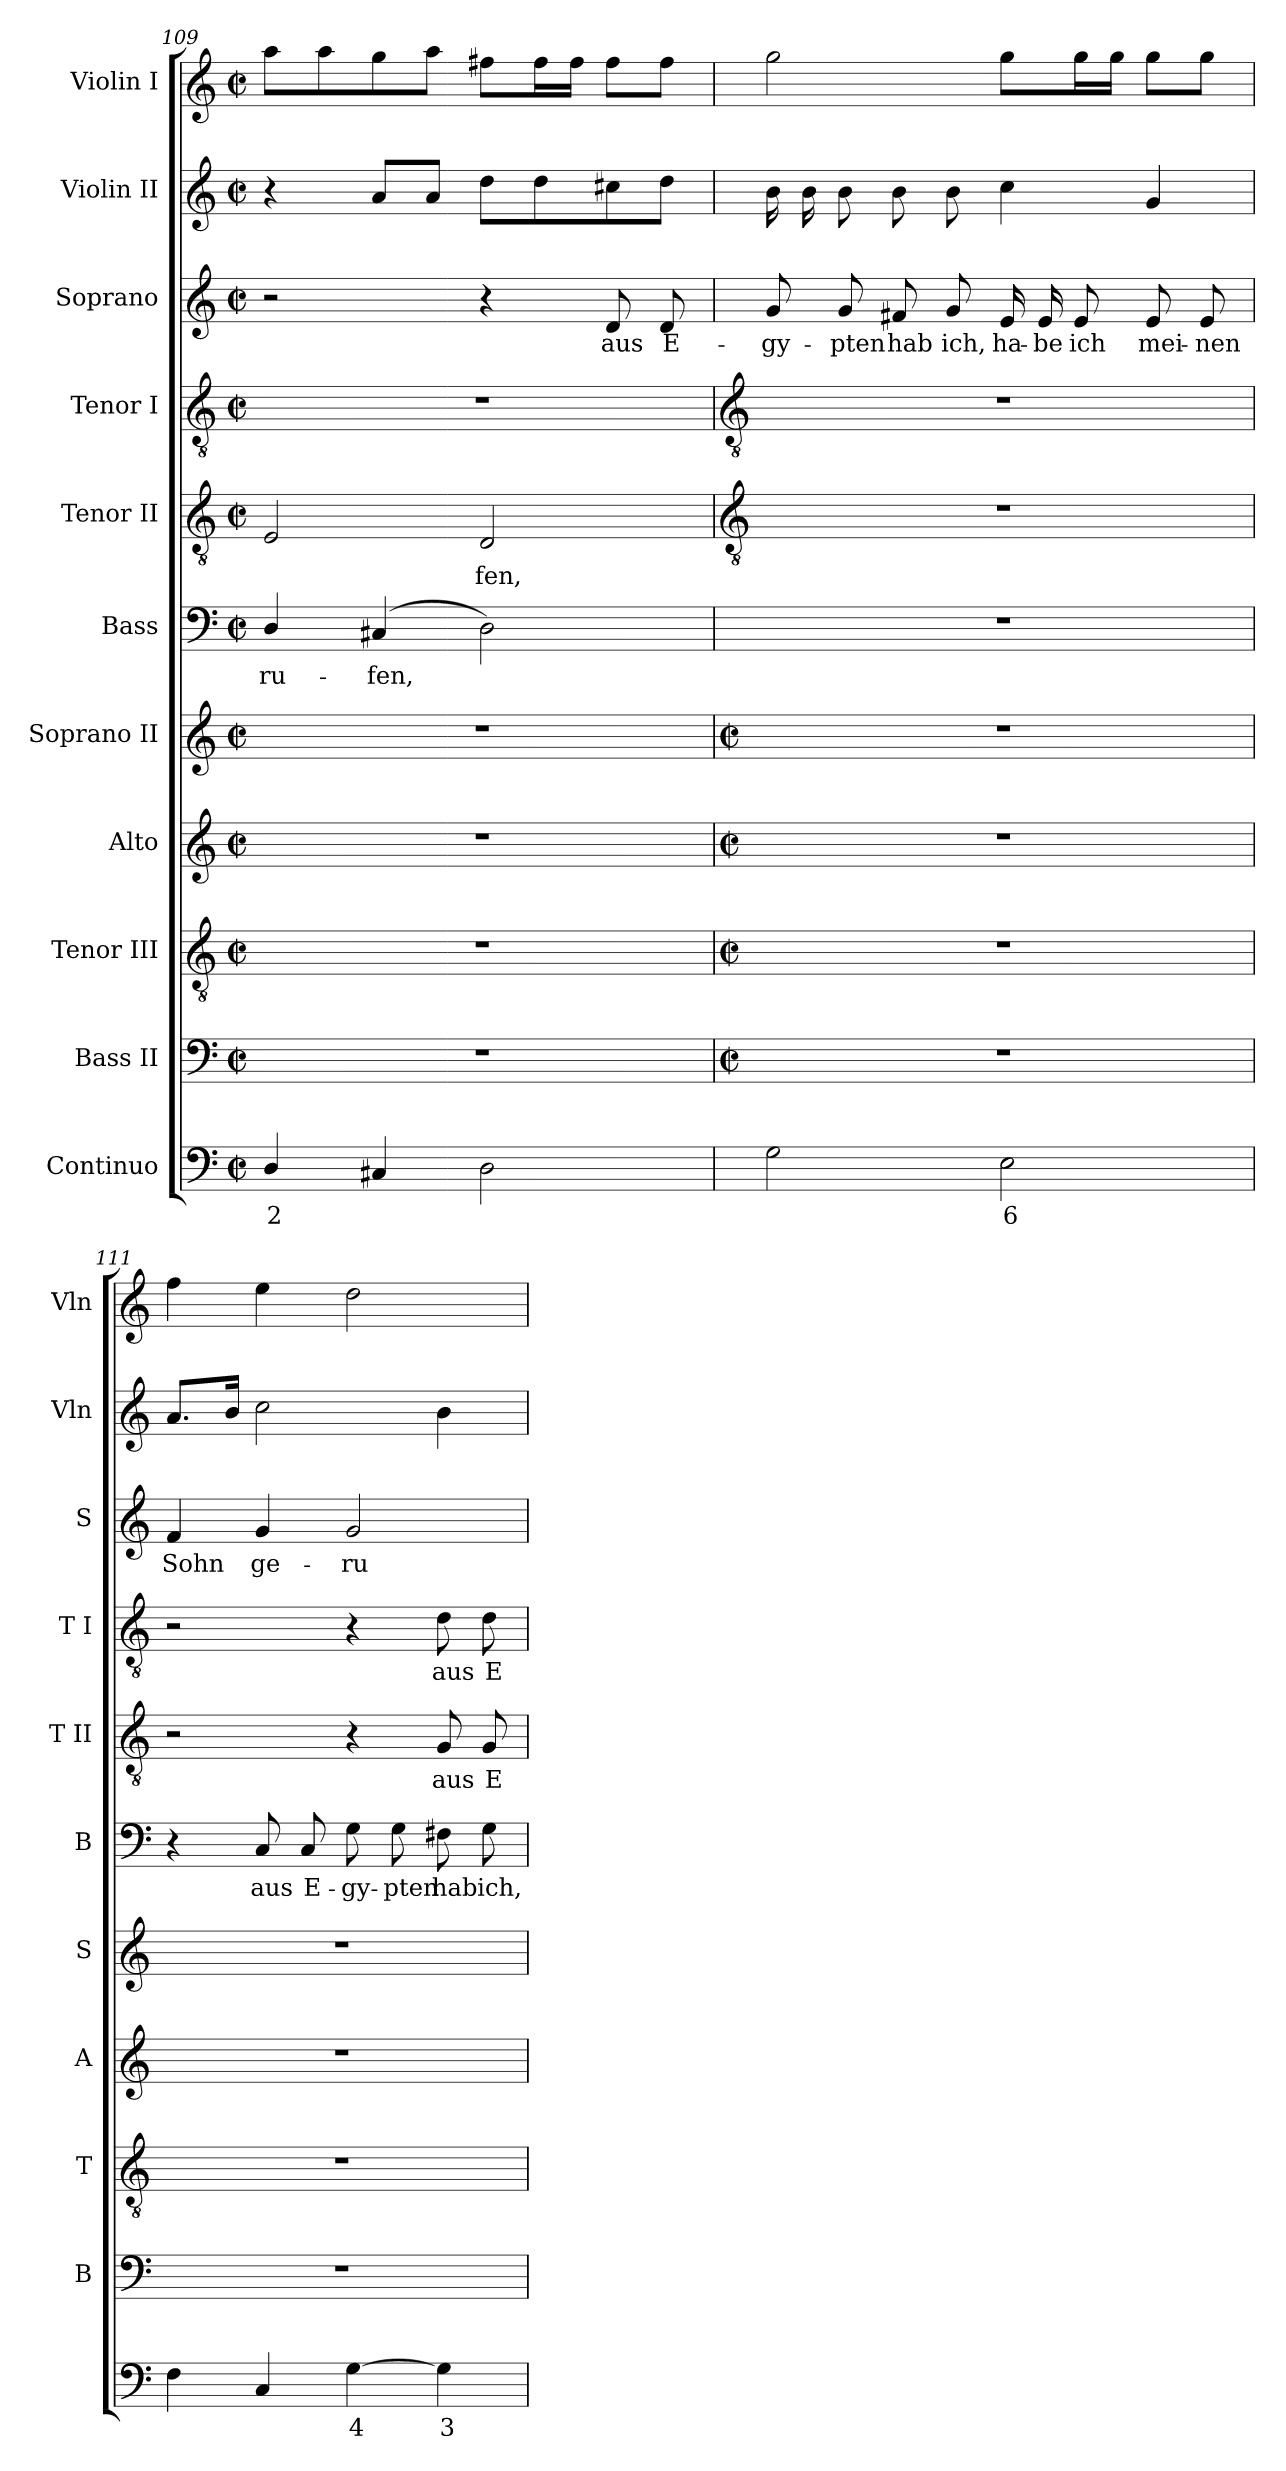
**kern	**text	**kern	**kern	**kern	**kern	**kern	**text	**kern	**text	**kern	**text	**kern	**text	**kern	**kern
*part11	*part11	*part10	*part9	*part8	*part7	*part6	*part6	*part5	*part5	*part4	*part4	*part3	*part3	*part2	*part1
*staff11	*staff11	*staff10	*staff9	*staff8	*staff7	*staff6	*staff6	*staff5	*staff5	*staff4	*staff4	*staff3	*staff3	*staff2	*staff1
*I"Continuo	*	*I"Bass II	*I"Tenor III	*I"Alto	*I"Soprano II	*I"Bass	*	*I"Tenor II	*	*I"Tenor I	*	*I"Soprano	*	*I"Violin II	*I"Violin I
*	*	*I'B	*I'T	*I'A	*I'S	*I'B	*	*I'T II	*	*I'T I	*	*I'S	*	*I'Vln	*I'Vln
*clefF4	*	*clefF4	*clefGv2	*clefG2	*clefG2	*clefF4	*	*clefGv2	*	*clefGv2	*	*clefG2	*	*clefG2	*clefG2
*k[]	*	*k[]	*k[]	*k[]	*k[]	*k[]	*	*k[]	*	*k[]	*	*k[]	*	*k[]	*k[]
*C:	*	*C:	*C:	*C:	*C:	*C:	*	*C:	*	*C:	*	*C:	*	*C:	*C:
*M2/2	*	*M2/2	*M2/2	*M2/2	*M2/2	*M2/2	*	*M2/2	*	*M2/2	*	*M2/2	*	*M2/2	*M2/2
*met(c|)	*	*met(c|)	*met(c|)	*met(c|)	*met(c|)	*met(c|)	*	*met(c|)	*	*met(c|)	*	*met(c|)	*	*met(c|)	*met(c|)
=109	=109	=109	=109	=109	=109	=109	=109	=109	=109	=109	=109	=109	=109	=109	=109
!	!LO:LY:b	!	!	!	!	!	!LO:LY:b	!	!	!	!	!	!	!	!
4D/	2	1r	1r	1r	1r	4D/	-ru-	2E	.	1r	.	2r	.	4r	8aaL
.	.	.	.	.	.	.	.	.	.	.	.	.	.	.	8aa
!	!	!	!	!	!	!	!LO:LY:b	!	!	!	!	!	!	!	!
4C#X	.	.	.	.	.	(<4C#X	-fen,	.	.	.	.	.	.	8aL	8gg
.	.	.	.	.	.	.	.	.	.	.	.	.	.	8aJ	8aaJ
!	!	!	!	!	!	!	!	!	!LO:LY:b	!	!	!	!	!	!
2D	.	.	.	.	.	2D)	.	2D	fen,	.	.	4r	.	8ddL	8ff#XL
.	.	.	.	.	.	.	.	.	.	.	.	.	.	8dd	16ff#L
.	.	.	.	.	.	.	.	.	.	.	.	.	.	.	16ff#JJ
!	!	!	!	!	!	!	!	!	!	!	!	!	!LO:LY:b	!	!
.	.	.	.	.	.	.	.	.	.	.	.	8d	aus	8cc#X	8ff#L
!	!	!	!	!	!	!	!	!	!	!	!	!	!LO:LY:b	!	!
.	.	.	.	.	.	.	.	.	.	.	.	8d	E-	8ddJ	8ff#J
!!LO:LB:g=z
=110	=110	=110	=110	=110	=110	=110	=110	=110	=110	=110	=110	=110	=110	=110	=110
*	*	*	*	*	*	*	*	*clefGv2	*	*clefGv2	*	*	*	*	*
*	*	*M2/2	*M2/2	*M2/2	*M2/2	*	*	*	*	*	*	*	*	*	*
*	*	*met(c|)	*met(c|)	*met(c|)	*met(c|)	*	*	*	*	*	*	*	*	*	*
!	!	!	!	!	!	!	!	!	!	!	!	!	!LO:LY:b	!	!
2G	.	1r	1r	1r	1r	1r	.	1r	.	1r	.	8g	-gy-	16bLL	2gg
.	.	.	.	.	.	.	.	.	.	.	.	.	.	16b	.
!	!	!	!	!	!	!	!	!	!	!	!	!	!LO:LY:b	!	!
.	.	.	.	.	.	.	.	.	.	.	.	8g	-pten	8bJ	.
!	!	!	!	!	!	!	!	!	!	!	!	!	!LO:LY:b	!	!
.	.	.	.	.	.	.	.	.	.	.	.	8f#X	hab	8bL	.
!	!	!	!	!	!	!	!	!	!	!	!	!	!LO:LY:b	!	!
.	.	.	.	.	.	.	.	.	.	.	.	8g	ich,	8bJ	.
!	!LO:LY:b	!	!	!	!	!	!	!	!	!	!	!	!LO:LY:b	!	!
2E	6	.	.	.	.	.	.	.	.	.	.	16e	ha-	4cc	8ggL
!	!	!	!	!	!	!	!	!	!	!	!	!	!LO:LY:b	!	!
.	.	.	.	.	.	.	.	.	.	.	.	16e	-be	.	.
!	!	!	!	!	!	!	!	!	!	!	!	!	!LO:LY:b	!	!
.	.	.	.	.	.	.	.	.	.	.	.	8e	ich	.	16ggL
.	.	.	.	.	.	.	.	.	.	.	.	.	.	.	16ggJJ
!	!	!	!	!	!	!	!	!	!	!	!	!	!LO:LY:b	!	!
.	.	.	.	.	.	.	.	.	.	.	.	8e	mei-	4g	8ggL
!	!	!	!	!	!	!	!	!	!	!	!	!	!LO:LY:b	!	!
.	.	.	.	.	.	.	.	.	.	.	.	8e	-nen	.	8ggJ
=111	=111	=111	=111	=111	=111	=111	=111	=111	=111	=111	=111	=111	=111	=111	=111
!	!	!	!	!	!	!	!	!	!	!	!	!	!LO:LY:b	!	!
4F	.	1r	1r	1r	1r	4r	.	2r	.	2r	.	4f	Sohn	8.aL	4ff
.	.	.	.	.	.	.	.	.	.	.	.	.	.	16bJ	.
!	!	!	!	!	!	!	!LO:LY:b	!	!	!	!	!	!LO:LY:b	!	!
4C	.	.	.	.	.	8C	aus	.	.	.	.	4g	ge-	2cc	4ee
!	!	!	!	!	!	!	!LO:LY:b	!	!	!	!	!	!	!	!
.	.	.	.	.	.	8C	E-	.	.	.	.	.	.	.	.
!	!LO:LY:b	!	!	!	!	!	!LO:LY:b	!	!	!	!	!	!LO:LY:b	!	!
[4G	4	.	.	.	.	8G	-gy-	4r	.	4r	.	2g	-ru-	.	2dd
!	!	!	!	!	!	!	!LO:LY:b	!	!	!	!	!	!	!	!
.	.	.	.	.	.	8G	-pten	.	.	.	.	.	.	.	.
!	!LO:LY:b	!	!	!	!	!	!LO:LY:b	!	!LO:LY:b	!	!LO:LY:b	!	!	!	!
4G]	3	.	.	.	.	8F#X	hab	8G	aus	8d	aus	.	.	4b	.
!	!	!	!	!	!	!	!LO:LY:b	!	!LO:LY:b	!	!LO:LY:b	!	!	!	!
.	.	.	.	.	.	8G	ich,	8G	E-	8d	E-	.	.	.	.
=	=	=	=	=	=	=	=	=	=	=	=	=	=	=	=
*-	*-	*-	*-	*-	*-	*-	*-	*-	*-	*-	*-	*-	*-	*-	*-
